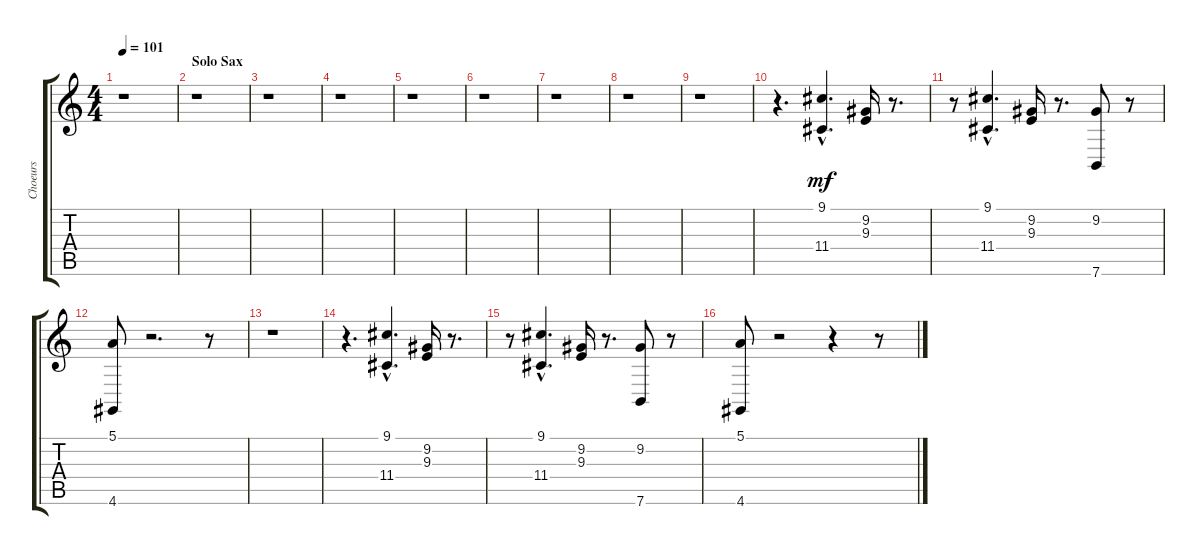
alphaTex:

\track ("Choeurs" "Choeurs") {instrument voiceoohs}
\staff {score tabs}
\tuning (E4 B3 G3 D3 A2 E2) {hide}
\ts (4 4)
\tempo 101
\clef g2
\ks c
r.1{dy mf} |
\section ("" "Solo Sax")
r.1 |
r.1 |
r.1 |
r.1 |
r.1 |
r.1 |
r.1 |
r.1 |
r.4{d} (9.1{hac} 11.4).4{d} (9.2 9.3).16 r.8{d} |
r.8 (9.1{hac} 11.4).4{d} (9.2 9.3).16 r.8{d} (9.2 7.6).8 r.8 |
(5.1 4.6).8 r.2{d} r.8 |
r.1 |
r.4{d} (9.1{hac} 11.4).4{d} (9.2 9.3).16 r.8{d} |
r.8 (9.1{hac} 11.4).4{d} (9.2 9.3).16 r.8{d} (9.2 7.6).8 r.8 |
(5.1 4.6).8 r.2 r.4 r.8
